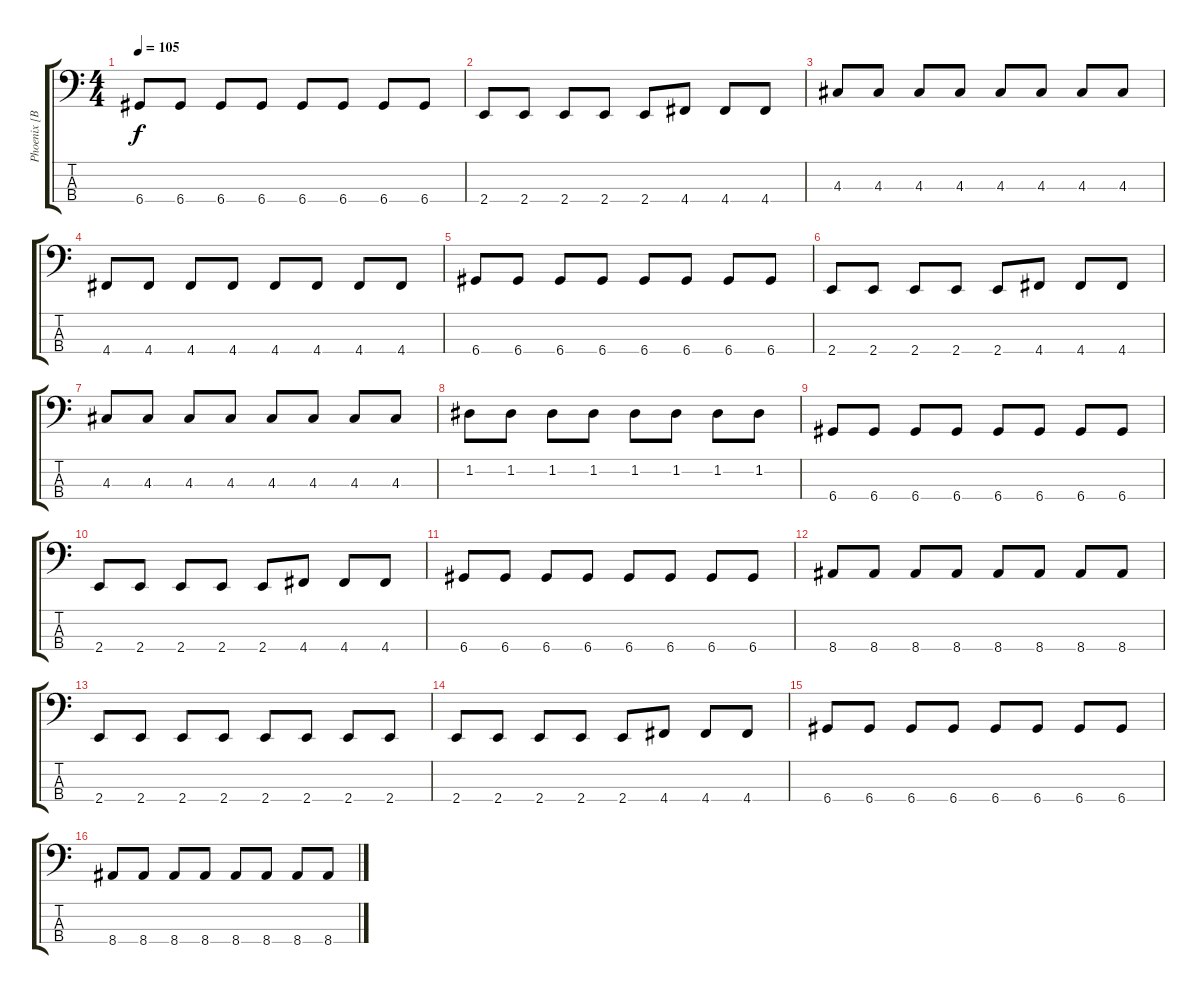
\track ("Phoenix [Bass]" "Phoenix [B") {instrument electricbassfinger}
\staff {score tabs}
\tuning (G2 D2 A1 D1) {hide}
\ts (4 4)
\tempo 105
\clef f4
\ks c
6.4.8{dy f} 6.4.8 6.4.8 6.4.8 6.4.8 6.4.8 6.4.8 6.4.8 |
2.4.8 2.4.8 2.4.8 2.4.8 2.4.8 4.4.8 4.4.8 4.4.8 |
4.3.8 4.3.8 4.3.8 4.3.8 4.3.8 4.3.8 4.3.8 4.3.8 |
4.4.8 4.4.8 4.4.8 4.4.8 4.4.8 4.4.8 4.4.8 4.4.8 |
6.4.8 6.4.8 6.4.8 6.4.8 6.4.8 6.4.8 6.4.8 6.4.8 |
2.4.8 2.4.8 2.4.8 2.4.8 2.4.8 4.4.8 4.4.8 4.4.8 |
4.3.8 4.3.8 4.3.8 4.3.8 4.3.8 4.3.8 4.3.8 4.3.8 |
1.2.8 1.2.8 1.2.8 1.2.8 1.2.8 1.2.8 1.2.8 1.2.8 |
6.4.8 6.4.8 6.4.8 6.4.8 6.4.8 6.4.8 6.4.8 6.4.8 |
2.4.8 2.4.8 2.4.8 2.4.8 2.4.8 4.4.8 4.4.8 4.4.8 |
6.4.8 6.4.8 6.4.8 6.4.8 6.4.8 6.4.8 6.4.8 6.4.8 |
8.4.8 8.4.8 8.4.8 8.4.8 8.4.8 8.4.8 8.4.8 8.4.8 |
2.4.8 2.4.8 2.4.8 2.4.8 2.4.8 2.4.8 2.4.8 2.4.8 |
2.4.8 2.4.8 2.4.8 2.4.8 2.4.8 4.4.8 4.4.8 4.4.8 |
6.4.8 6.4.8 6.4.8 6.4.8 6.4.8 6.4.8 6.4.8 6.4.8 |
8.4.8 8.4.8 8.4.8 8.4.8 8.4.8 8.4.8 8.4.8 8.4.8
